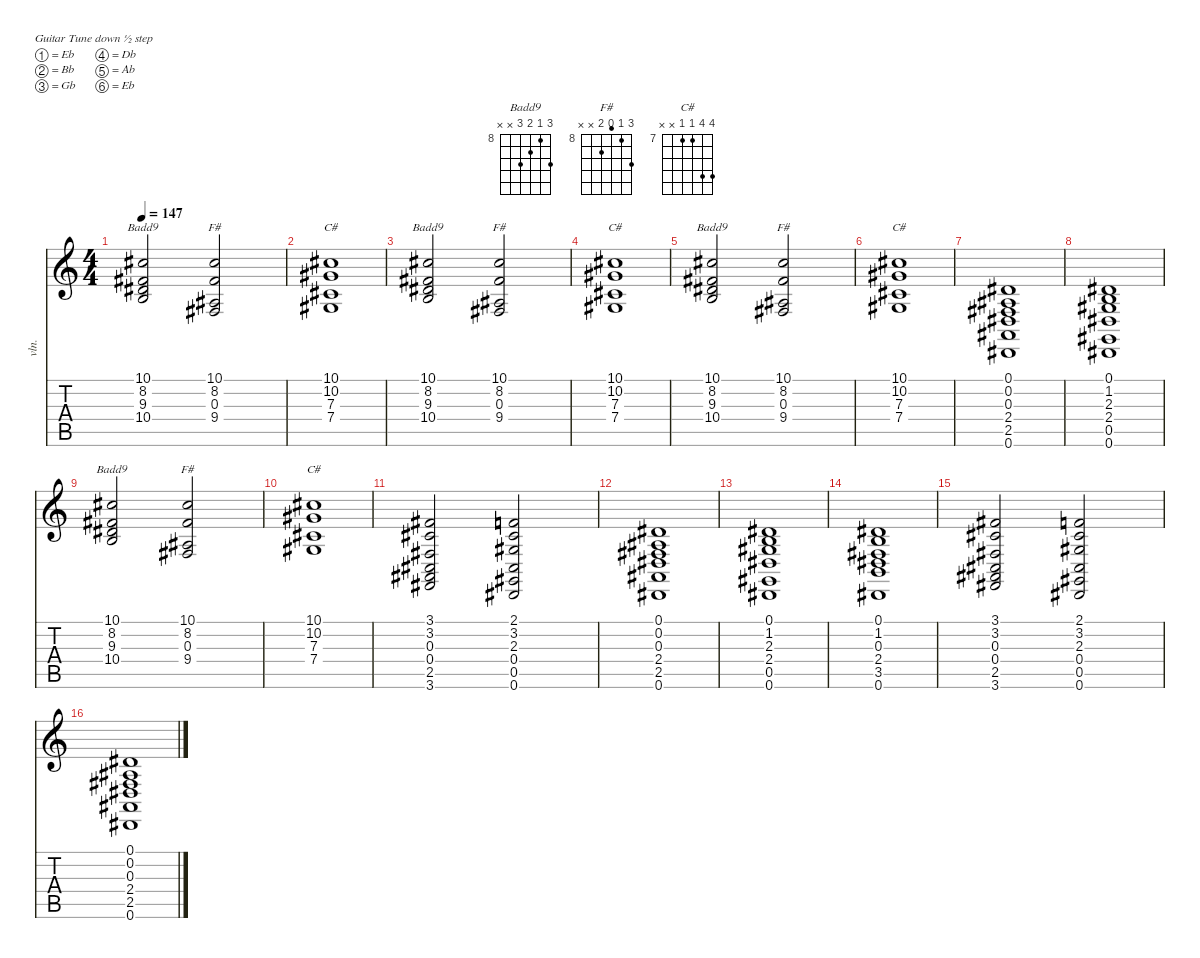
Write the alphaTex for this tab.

\defaultSystemsLayout 4
\hideDynamics
\bracketExtendMode nobrackets
\otherSystemsTrackNameOrientation horizontal
\track ("Keyboards" "vln.") {instrument synthstrings2}
\staff {score tabs}
\tuning (Eb4 Bb3 Gb3 Db3 Ab2 Eb2)
\chord ("Badd9" 10 8 9 10 x x) {firstfret 8}
\chord ("F#" 10 8 7 9 x x) {firstfret 8}
\chord ("C#" 10 10 7 7 x x) {firstfret 7}
\ts (4 4)
\tempo 147
\clef g2
\ks c
(10.1{acc #} 8.2{acc #} 9.3{acc #} 10.4).2{ch "Badd9" dy f beam Up} (10.1{acc #} 8.2{acc #} 0.3{acc #} 9.4{acc #}).2{ch "F#" beam Up} |
(10.1{acc #} 10.2{acc #} 7.3{acc #} 7.4{acc #}).1{ch "C#" beam Up} |
(10.1{acc #} 8.2{acc #} 9.3{acc #} 10.4).2{ch "Badd9" beam Up} (10.1{acc #} 8.2{acc #} 0.3{acc #} 9.4{acc #}).2{ch "F#" beam Up} |
(10.1{acc #} 10.2{acc #} 7.3{acc #} 7.4{acc #}).1{ch "C#" beam Up} |
(10.1{acc #} 8.2{acc #} 9.3{acc #} 10.4).2{ch "Badd9" beam Up} (10.1{acc #} 8.2{acc #} 0.3{acc #} 9.4{acc #}).2{ch "F#" beam Up} |
(10.1{acc #} 10.2{acc #} 7.3{acc #} 7.4{acc #}).1{ch "C#" beam Up} |
(0.1{acc #} 0.2{acc #} 0.3{acc #} 2.4{acc #} 2.5{acc #} 0.6{acc #}).1{beam Up} |
(0.1{acc #} 1.2 2.3{acc #} 2.4{acc #} 0.5{acc #} 0.6{acc #}).1{beam Up} |
(10.1{acc #} 8.2{acc #} 9.3{acc #} 10.4).2{ch "Badd9" beam Up} (10.1{acc #} 8.2{acc #} 0.3{acc #} 9.4{acc #}).2{ch "F#" beam Up} |
(10.1{acc #} 10.2{acc #} 7.3{acc #} 7.4{acc #}).1{ch "C#" beam Up} |
(3.1{acc #} 3.2{acc #} 0.3{acc #} 0.4{acc #} 2.5{acc #} 3.6{acc #}).2{beam Up} (2.1 3.2{acc #} 2.3{acc #} 0.4{acc #} 0.5{acc #} 0.6{acc #}).2{beam Up} |
(0.1{acc #} 0.2{acc #} 0.3{acc #} 2.4{acc #} 2.5{acc #} 0.6{acc #}).1{beam Up} |
(0.1{acc #} 1.2 2.3{acc #} 2.4{acc #} 0.5{acc #} 0.6{acc #}).1{beam Up} |
(0.1{acc #} 1.2 0.3{acc #} 2.4{acc #} 3.5 0.6{acc #}).1{beam Up} |
(3.1{acc #} 3.2{acc #} 0.3{acc #} 0.4{acc #} 2.5{acc #} 3.6{acc #}).2{beam Up} (2.1 3.2{acc #} 2.3{acc #} 0.4{acc #} 0.5{acc #} 0.6{acc #}).2{beam Up} |
(0.1{acc #} 0.2{acc #} 0.3{acc #} 2.4{acc #} 2.5{acc #} 0.6{acc #}).1{beam Up}
